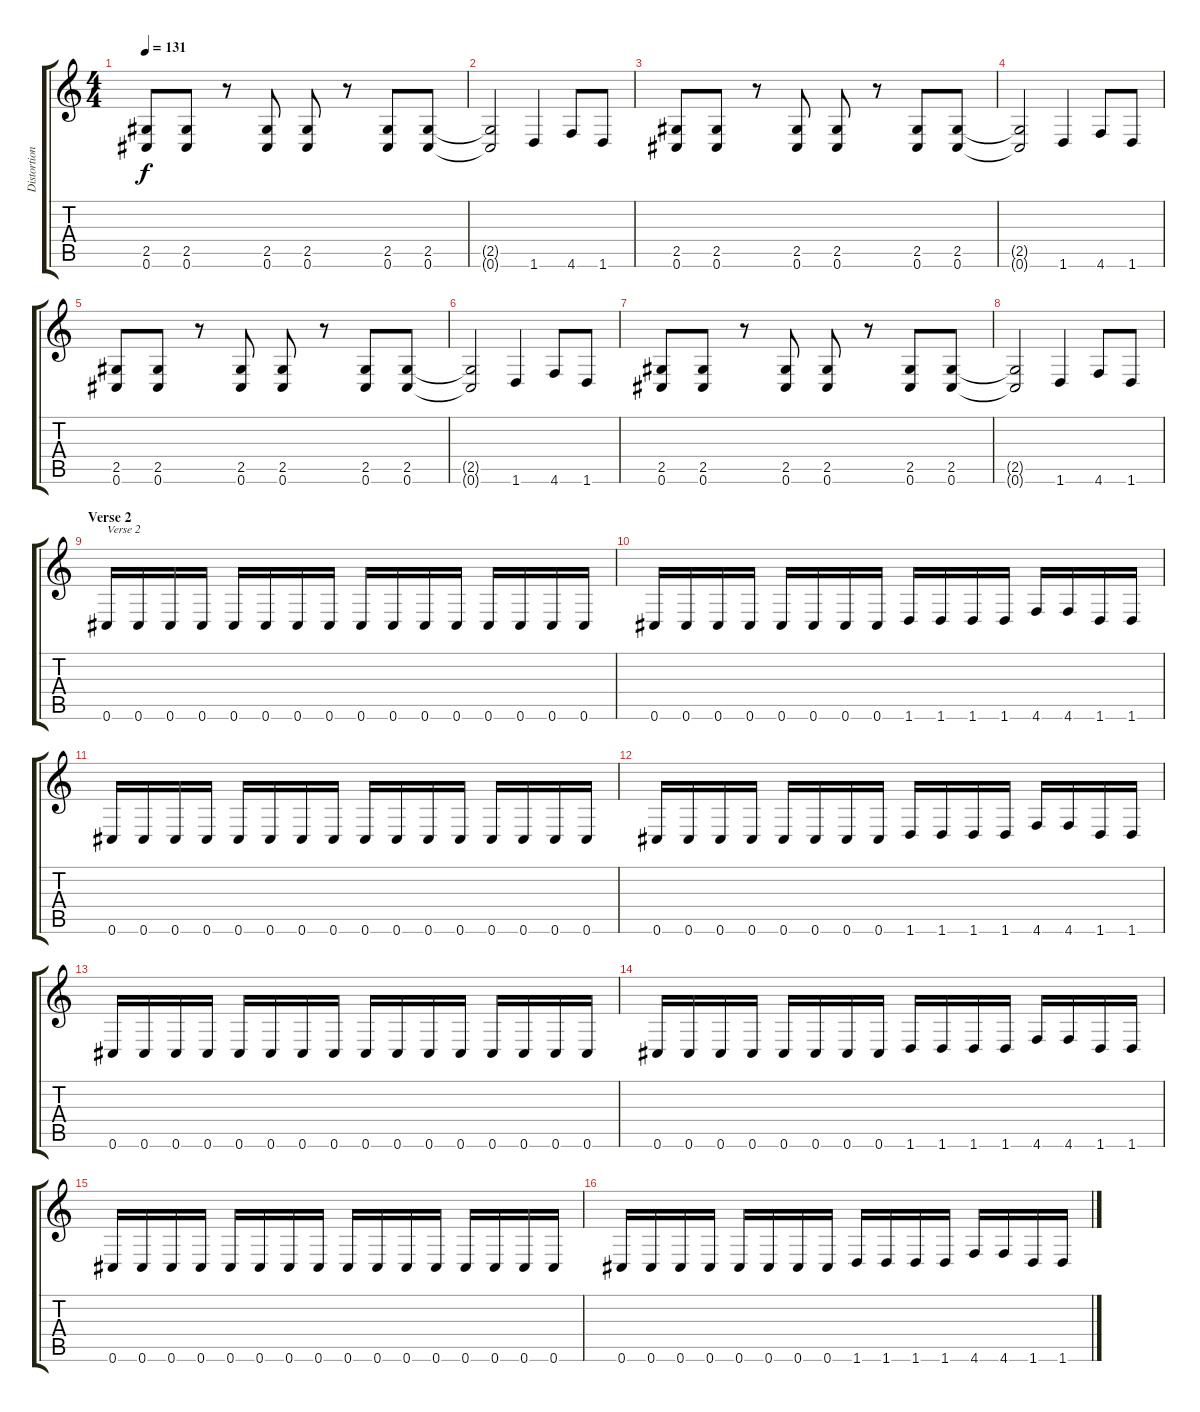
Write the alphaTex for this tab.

\track ("Distortion Guitar 2" "Distortion") {instrument distortionguitar}
\staff {score tabs}
\tuning (Db4 Ab3 E3 B2 Gb2 Db2) {hide}
\ts (4 4)
\tempo 131
\clef g2
\ks c
(2.5 0.6).8{dy f} (2.5 0.6).8 r.8 (2.5 0.6).8 (2.5 0.6).8 r.8 (2.5 0.6).8 (2.5 0.6).8 |
(2.5{t} 0.6{t}).2 1.6.4 4.6.8 1.6.8 |
(2.5 0.6).8 (2.5 0.6).8 r.8 (2.5 0.6).8 (2.5 0.6).8 r.8 (2.5 0.6).8 (2.5 0.6).8 |
(2.5{t} 0.6{t}).2 1.6.4 4.6.8 1.6.8 |
(2.5 0.6).8 (2.5 0.6).8 r.8 (2.5 0.6).8 (2.5 0.6).8 r.8 (2.5 0.6).8 (2.5 0.6).8 |
(2.5{t} 0.6{t}).2 1.6.4 4.6.8 1.6.8 |
(2.5 0.6).8 (2.5 0.6).8 r.8 (2.5 0.6).8 (2.5 0.6).8 r.8 (2.5 0.6).8 (2.5 0.6).8 |
(2.5{t} 0.6{t}).2 1.6.4 4.6.8 1.6.8 |
\section ("" "Verse 2")
0.6.16{txt "Verse 2"} 0.6.16 0.6.16 0.6.16 0.6.16 0.6.16 0.6.16 0.6.16 0.6.16 0.6.16 0.6.16 0.6.16 0.6.16 0.6.16 0.6.16 0.6.16 |
0.6.16 0.6.16 0.6.16 0.6.16 0.6.16 0.6.16 0.6.16 0.6.16 1.6.16 1.6.16 1.6.16 1.6.16 4.6.16 4.6.16 1.6.16 1.6.16 |
0.6.16 0.6.16 0.6.16 0.6.16 0.6.16 0.6.16 0.6.16 0.6.16 0.6.16 0.6.16 0.6.16 0.6.16 0.6.16 0.6.16 0.6.16 0.6.16 |
0.6.16 0.6.16 0.6.16 0.6.16 0.6.16 0.6.16 0.6.16 0.6.16 1.6.16 1.6.16 1.6.16 1.6.16 4.6.16 4.6.16 1.6.16 1.6.16 |
0.6.16 0.6.16 0.6.16 0.6.16 0.6.16 0.6.16 0.6.16 0.6.16 0.6.16 0.6.16 0.6.16 0.6.16 0.6.16 0.6.16 0.6.16 0.6.16 |
0.6.16 0.6.16 0.6.16 0.6.16 0.6.16 0.6.16 0.6.16 0.6.16 1.6.16 1.6.16 1.6.16 1.6.16 4.6.16 4.6.16 1.6.16 1.6.16 |
0.6.16 0.6.16 0.6.16 0.6.16 0.6.16 0.6.16 0.6.16 0.6.16 0.6.16 0.6.16 0.6.16 0.6.16 0.6.16 0.6.16 0.6.16 0.6.16 |
0.6.16 0.6.16 0.6.16 0.6.16 0.6.16 0.6.16 0.6.16 0.6.16 1.6.16 1.6.16 1.6.16 1.6.16 4.6.16 4.6.16 1.6.16 1.6.16
